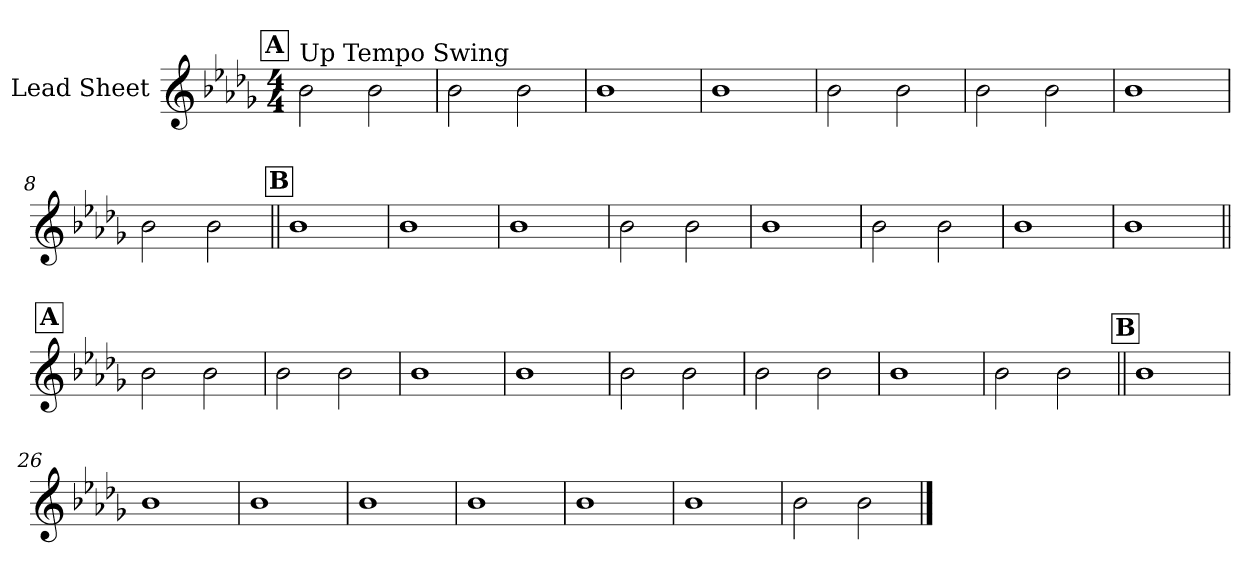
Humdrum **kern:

**kern
*part1
*staff1
*I"Lead Sheet
*clefG2
*k[b-e-a-d-g-]
*D-:
*M4/4
!!LO:REH:place=s1:a:fs=14:t=A
=1
!LO:TX:a:t=Up Tempo Swing
2b-\
2b-\
=2
2b-\
2b-\
=3
1b-
=4
1b-
!!LO:LB:g=z
=5
2b-\
2b-\
=6
2b-\
2b-\
=7
1b-
=8
2b-\
2b-\
!!LO:LB:g=z
!!LO:REH:place=s1:a:fs=14:t=B
=9||
1b-
=10
1b-
=11
1b-
=12
2b-\
2b-\
!!LO:LB:g=z
=13
1b-
=14
2b-\
2b-\
=15
1b-
=16
1b-
!!LO:LB:g=z
!!LO:REH:place=s1:a:fs=14:t=A
=17||
2b-\
2b-\
=18
2b-\
2b-\
=19
1b-
=20
1b-
!!LO:LB:g=z
=21
2b-\
2b-\
=22
2b-\
2b-\
=23
1b-
=24
2b-\
2b-\
!!LO:LB:g=z
!!LO:REH:place=s1:a:fs=14:t=B
=25||
1b-
=26
1b-
=27
1b-
=28
1b-
!!LO:LB:g=z
=29
1b-
=30
1b-
=31
1b-
=32
2b-\
2b-\
==
*-
